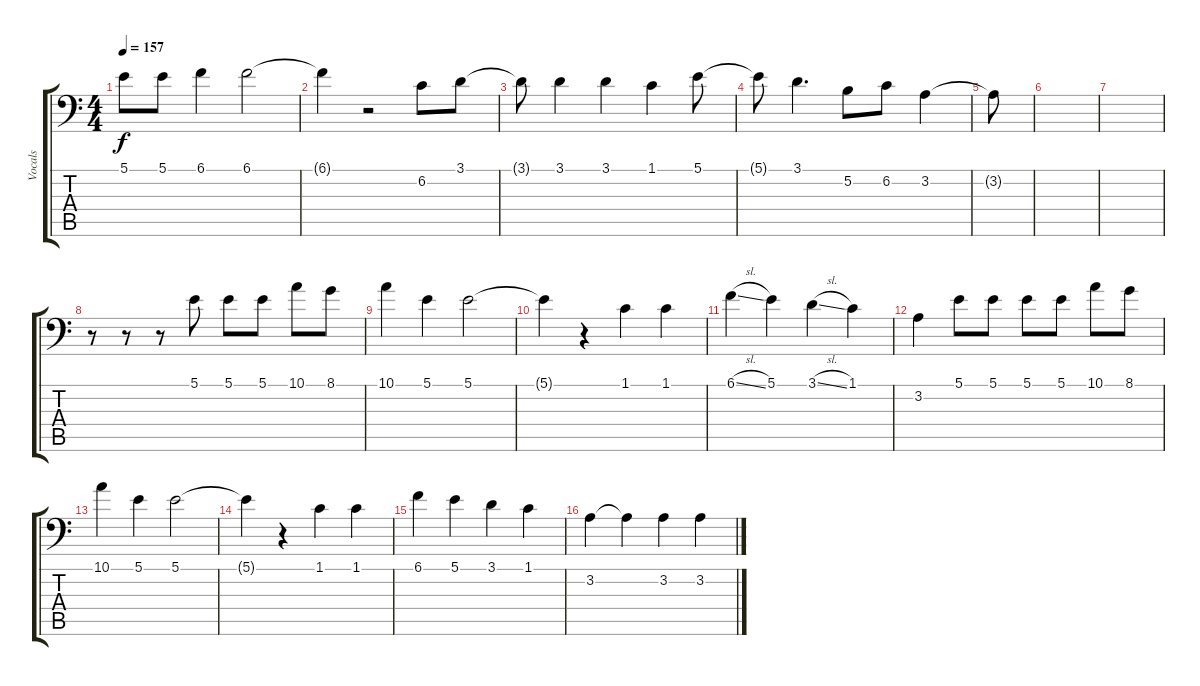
\track ("Vocals" "Vocals") {instrument clarinet}
\staff {score tabs}
\tuning (B3 Gb3 D3 A2 E2 A1) {hide}
\ts (4 4)
\tempo 157
\clef f4
\ks c
5.1{t}.8{dy f} 5.1.8 6.1.4 6.1.2 |
6.1{t}.4 r.2 6.2.8 3.1.8 |
3.1{t}.8 3.1.4 3.1.4 1.1.4 5.1.8 |
5.1{t}.8 3.1.4{d} 5.2.8 6.2.8 3.2.4 |
3.2{t}.8 |
|
|
r.8 r.8 r.8 5.1.8 5.1.8 5.1.8 10.1.8 8.1.8 |
10.1.4 5.1.4 5.1.2 |
5.1{t}.4 r.4 1.1.4 1.1.4 |
6.1{sl}.4 5.1.4 3.1{sl}.4 1.1.4 |
3.2.4 5.1.8 5.1.8 5.1.8 5.1.8 10.1.8 8.1.8 |
10.1.4 5.1.4 5.1.2 |
5.1{t}.4 r.4 1.1.4 1.1.4 |
6.1.4 5.1.4 3.1.4 1.1.4 |
3.2.4 3.2{t}.4 3.2.4 3.2.4
